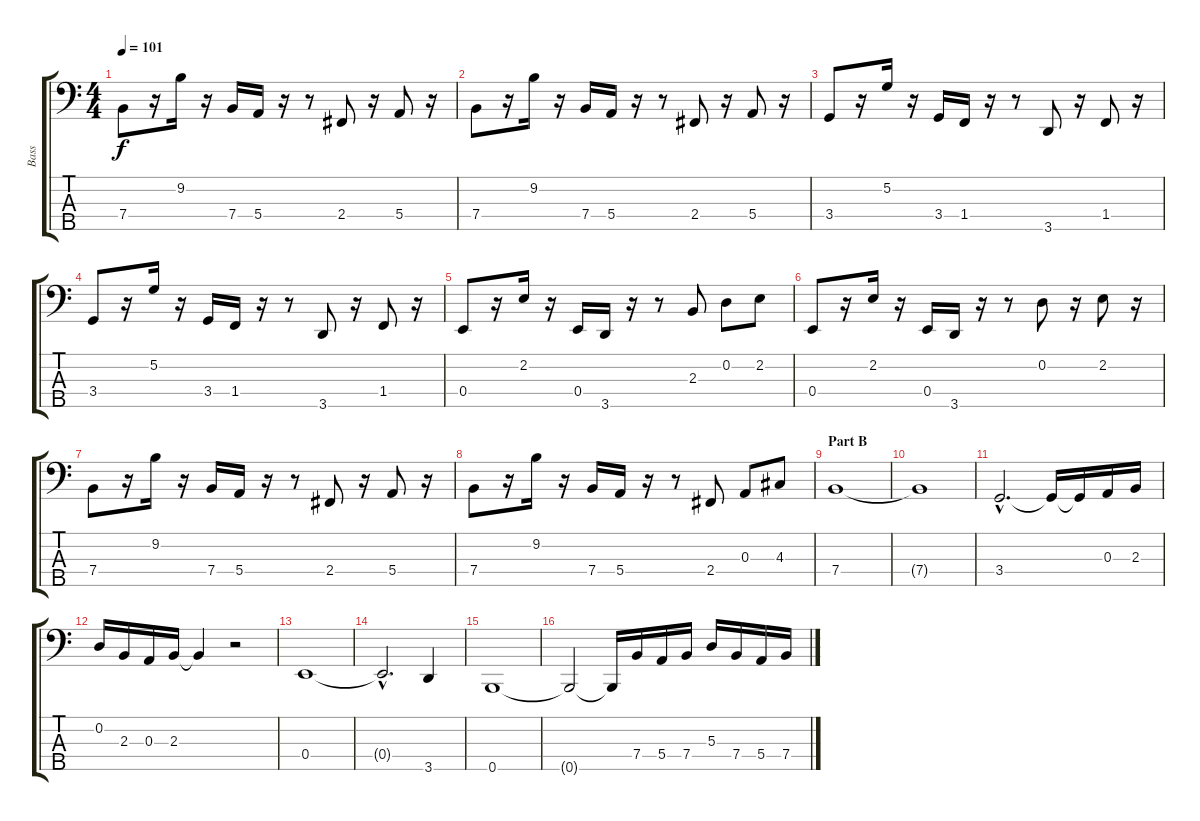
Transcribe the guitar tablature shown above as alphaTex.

\track ("Bass" "Bass") {instrument synthbass1}
\staff {score tabs}
\tuning (G2 D2 A1 E1 B0) {hide}
\ts (4 4)
\tempo 101
\clef f4
\ks c
7.4.8{dy f} r.16 9.2.16 r.16 7.4.16 5.4.16 r.16 r.8 2.4.8 r.16 5.4.8 r.16 |
7.4.8 r.16 9.2.16 r.16 7.4.16 5.4.16 r.16 r.8 2.4.8 r.16 5.4.8 r.16 |
3.4.8 r.16 5.2.16 r.16 3.4.16 1.4.16 r.16 r.8 3.5.8 r.16 1.4.8 r.16 |
3.4.8 r.16 5.2.16 r.16 3.4.16 1.4.16 r.16 r.8 3.5.8 r.16 1.4.8 r.16 |
0.4.8 r.16 2.2.16 r.16 0.4.16 3.5.16 r.16 r.8 2.3.8 0.2.8 2.2.8 |
0.4.8 r.16 2.2.16 r.16 0.4.16 3.5.16 r.16 r.8 0.2.8 r.16 2.2.8 r.16 |
7.4.8 r.16 9.2.16 r.16 7.4.16 5.4.16 r.16 r.8 2.4.8 r.16 5.4.8 r.16 |
7.4.8 r.16 9.2.16 r.16 7.4.16 5.4.16 r.16 r.8 2.4.8 0.3.8 4.3.8 |
\section ("" "Part B ")
7.4.1 |
7.4{t}.1 |
3.4{hac}.2{d} 3.4{t}.16 3.4{t}.16 0.3.16 2.3.16 |
0.2.16 2.3.16 0.3.16 2.3.16 2.3{t}.4 r.2 |
0.4.1 |
0.4{hac t}.2{d} 3.5.4 |
0.5.1 |
0.5{t}.2 0.5{t}.16 7.4.16 5.4.16 7.4.16 5.3.16 7.4.16 5.4.16 7.4.16
